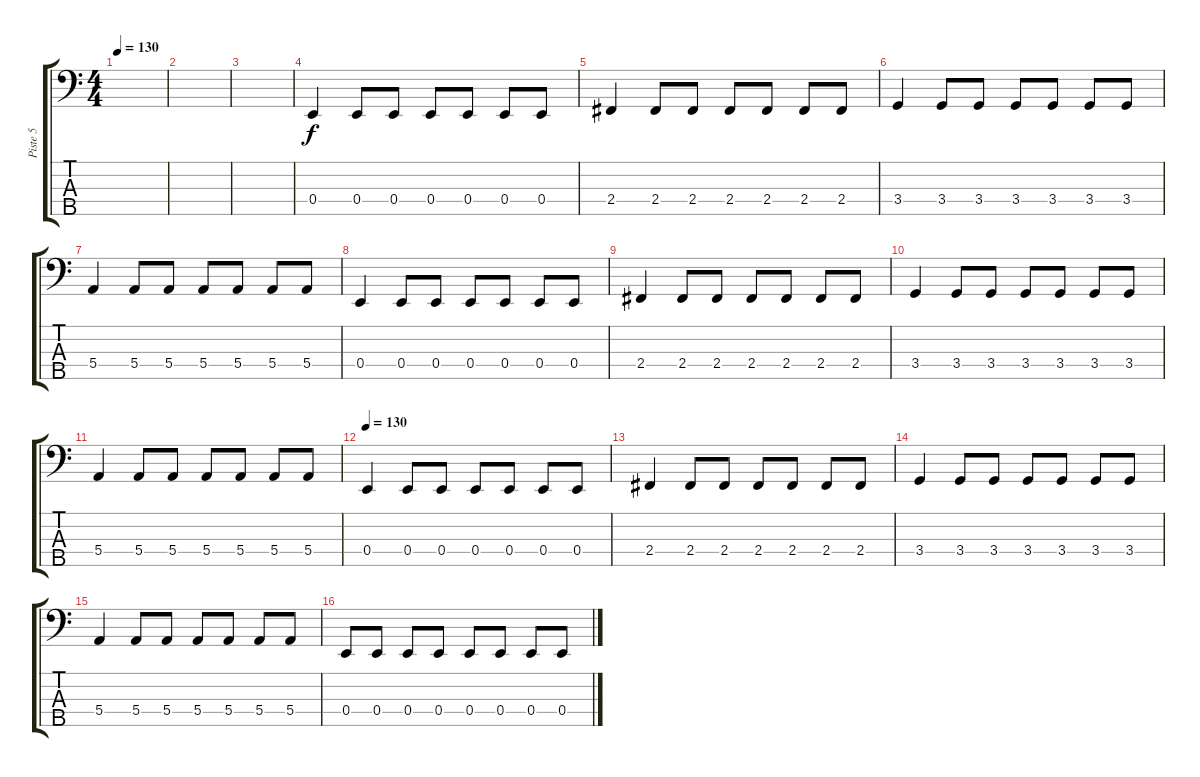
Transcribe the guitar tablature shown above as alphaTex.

\track ("Piste 5" "Piste 5") {instrument electricbassfinger}
\staff {score tabs}
\tuning (G2 D2 A1 E1 B0) {hide}
\ts (4 4)
\tempo 130
\clef f4
\ks c
|
|
|
0.4.4 0.4.8 0.4.8 0.4.8 0.4.8 0.4.8 0.4.8 |
2.4.4 2.4.8 2.4.8 2.4.8 2.4.8 2.4.8 2.4.8 |
3.4.4 3.4.8 3.4.8 3.4.8 3.4.8 3.4.8 3.4.8 |
5.4.4 5.4.8 5.4.8 5.4.8 5.4.8 5.4.8 5.4.8 |
0.4.4 0.4.8 0.4.8 0.4.8 0.4.8 0.4.8 0.4.8 |
2.4.4 2.4.8 2.4.8 2.4.8 2.4.8 2.4.8 2.4.8 |
3.4.4 3.4.8 3.4.8 3.4.8 3.4.8 3.4.8 3.4.8 |
5.4.4 5.4.8 5.4.8 5.4.8 5.4.8 5.4.8 5.4.8 |
\tempo 130
0.4.4 0.4.8 0.4.8 0.4.8 0.4.8 0.4.8 0.4.8 |
2.4.4 2.4.8 2.4.8 2.4.8 2.4.8 2.4.8 2.4.8 |
3.4.4 3.4.8 3.4.8 3.4.8 3.4.8 3.4.8 3.4.8 |
5.4.4 5.4.8 5.4.8 5.4.8 5.4.8 5.4.8 5.4.8 |
0.4.8 0.4.8 0.4.8 0.4.8 0.4.8 0.4.8 0.4.8 0.4.8
